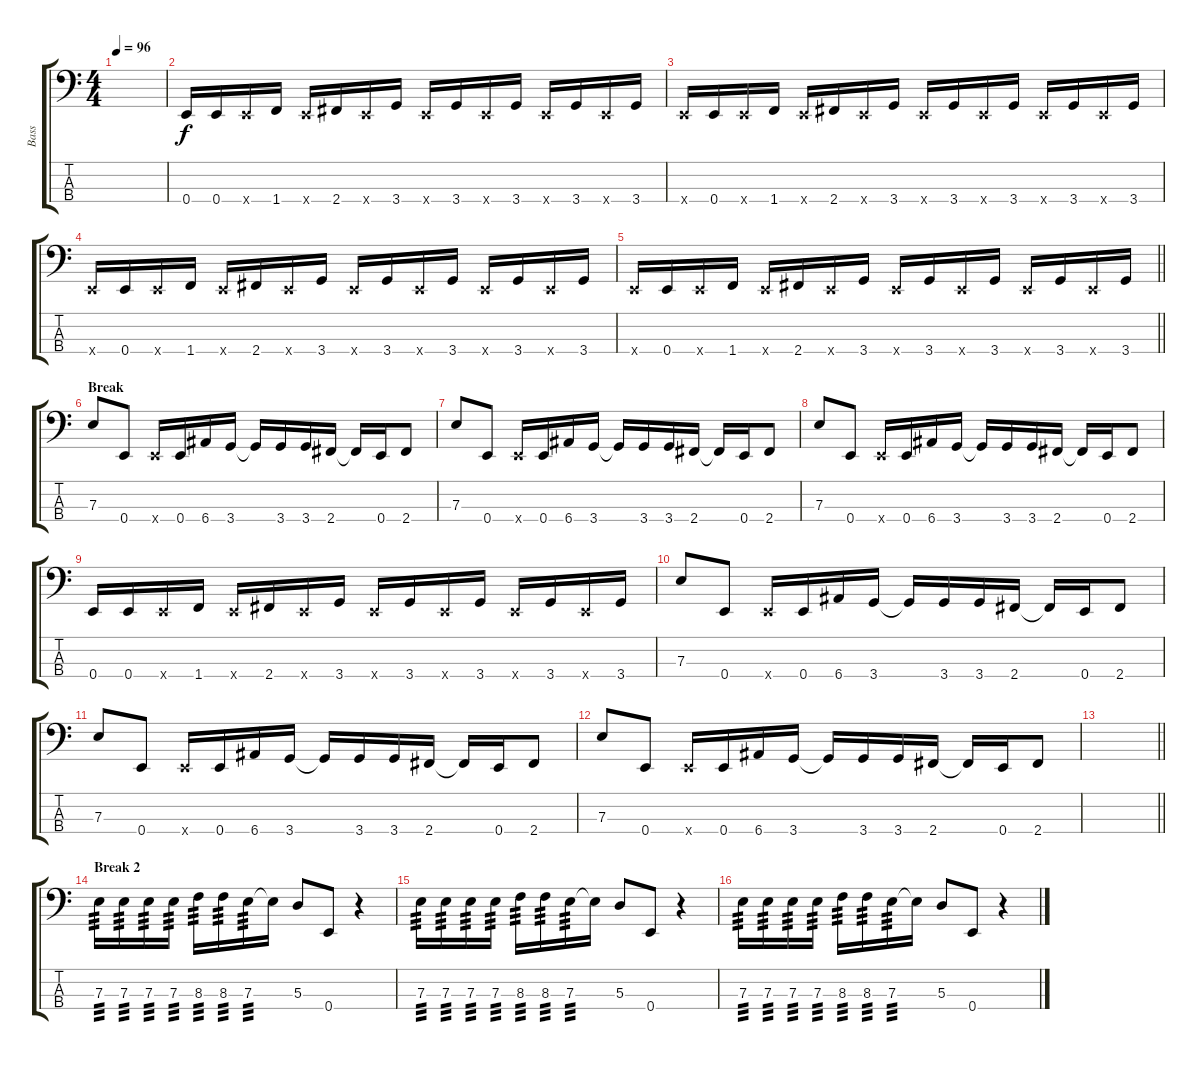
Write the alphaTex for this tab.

\track ("Bass" "Bass") {instrument electricbasspick}
\staff {score tabs}
\tuning (G2 D2 A1 E1) {hide}
\ts (4 4)
\tempo 96
\clef f4
\ks c
|
0.4.16 0.4.16 0.4{x}.16 1.4.16 0.4{x}.16 2.4.16 0.4{x}.16 3.4.16 0.4{x}.16 3.4.16 0.4{x}.16 3.4.16 0.4{x}.16 3.4.16 0.4{x}.16 3.4.16 |
0.4{x}.16 0.4.16 0.4{x}.16 1.4.16 0.4{x}.16 2.4.16 0.4{x}.16 3.4.16 0.4{x}.16 3.4.16 0.4{x}.16 3.4.16 0.4{x}.16 3.4.16 0.4{x}.16 3.4.16 |
0.4{x}.16 0.4.16 0.4{x}.16 1.4.16 0.4{x}.16 2.4.16 0.4{x}.16 3.4.16 0.4{x}.16 3.4.16 0.4{x}.16 3.4.16 0.4{x}.16 3.4.16 0.4{x}.16 3.4.16 |
\barLineRight lightlight
0.4{x}.16 0.4.16 0.4{x}.16 1.4.16 0.4{x}.16 2.4.16 0.4{x}.16 3.4.16 0.4{x}.16 3.4.16 0.4{x}.16 3.4.16 0.4{x}.16 3.4.16 0.4{x}.16 3.4.16 |
\section ("" "Break")
7.3.8 0.4.8 0.4{x}.16 0.4.16 6.4.16 3.4.16 3.4{t}.16 3.4.16 3.4.16 2.4.16 2.4{t}.16 0.4.16 2.4.8 |
7.3.8 0.4.8 0.4{x}.16 0.4.16 6.4.16 3.4.16 3.4{t}.16 3.4.16 3.4.16 2.4.16 2.4{t}.16 0.4.16 2.4.8 |
7.3.8 0.4.8 0.4{x}.16 0.4.16 6.4.16 3.4.16 3.4{t}.16 3.4.16 3.4.16 2.4.16 2.4{t}.16 0.4.16 2.4.8 |
0.4.16 0.4.16 0.4{x}.16 1.4.16 0.4{x}.16 2.4.16 0.4{x}.16 3.4.16 0.4{x}.16 3.4.16 0.4{x}.16 3.4.16 0.4{x}.16 3.4.16 0.4{x}.16 3.4.16 |
7.3.8 0.4.8 0.4{x}.16 0.4.16 6.4.16 3.4.16 3.4{t}.16 3.4.16 3.4.16 2.4.16 2.4{t}.16 0.4.16 2.4.8 |
7.3.8 0.4.8 0.4{x}.16 0.4.16 6.4.16 3.4.16 3.4{t}.16 3.4.16 3.4.16 2.4.16 2.4{t}.16 0.4.16 2.4.8 |
7.3.8 0.4.8 0.4{x}.16 0.4.16 6.4.16 3.4.16 3.4{t}.16 3.4.16 3.4.16 2.4.16 2.4{t}.16 0.4.16 2.4.8 |
\barLineRight lightlight
|
\section ("" "Break 2")
7.3.16{tp 3} 7.3.16{tp 3} 7.3.16{tp 3} 7.3.16{tp 3} 8.3.16{tp 3} 8.3.16{tp 3} 7.3.16{tp 3} 7.3{t}.16 5.3.8 0.4.8 r.4 |
7.3.16{tp 3} 7.3.16{tp 3} 7.3.16{tp 3} 7.3.16{tp 3} 8.3.16{tp 3} 8.3.16{tp 3} 7.3.16{tp 3} 7.3{t}.16 5.3.8 0.4.8 r.4 |
7.3.16{tp 3} 7.3.16{tp 3} 7.3.16{tp 3} 7.3.16{tp 3} 8.3.16{tp 3} 8.3.16{tp 3} 7.3.16{tp 3} 7.3{t}.16 5.3.8 0.4.8 r.4
